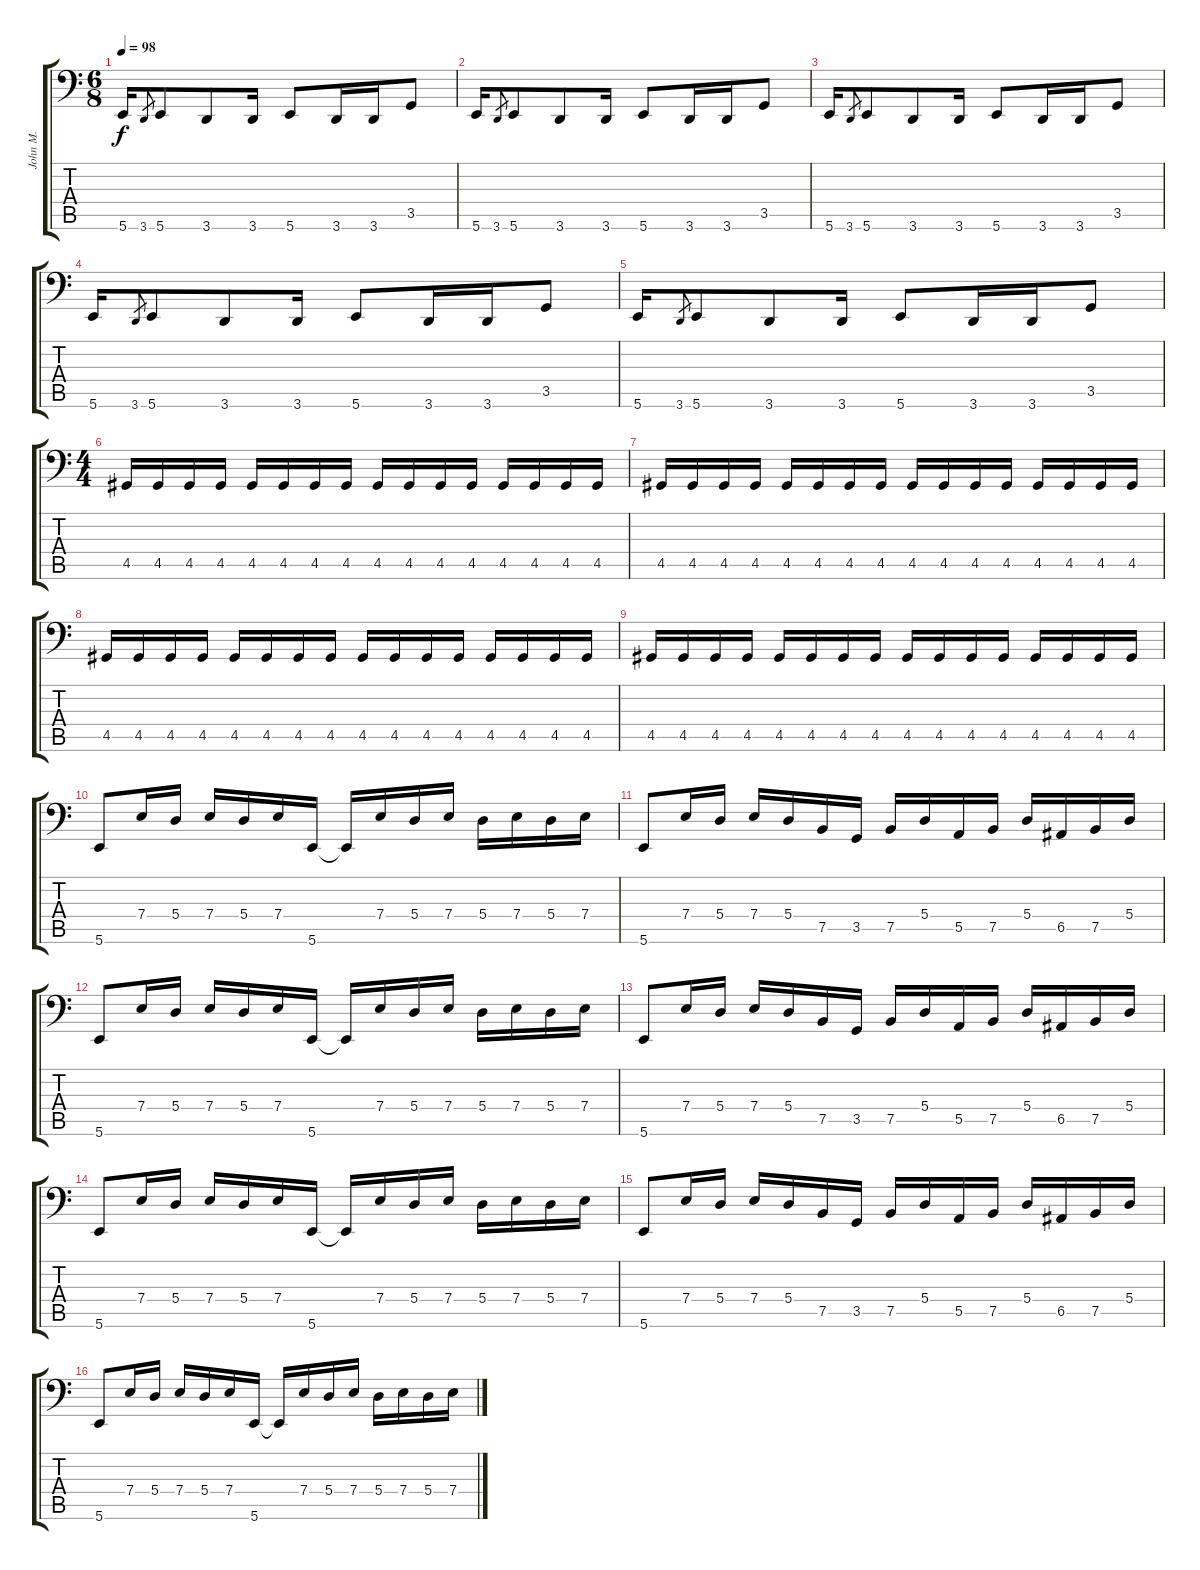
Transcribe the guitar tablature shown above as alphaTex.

\track ("John M." "John M.") {instrument electricbassfinger}
\staff {score tabs}
\tuning (C3 G2 D2 A1 E1 B0) {hide}
\ts (6 8)
\tempo 98
\clef f4
\ks c
5.6.16{dy f} 3.6.8{gr} 5.6.8 3.6.8 3.6.16 5.6.8 3.6.16 3.6.16 3.5.8 |
5.6.16 3.6.8{gr} 5.6.8 3.6.8 3.6.16 5.6.8 3.6.16 3.6.16 3.5.8 |
5.6.16 3.6.8{gr} 5.6.8 3.6.8 3.6.16 5.6.8 3.6.16 3.6.16 3.5.8 |
5.6.16 3.6.8{gr} 5.6.8 3.6.8 3.6.16 5.6.8 3.6.16 3.6.16 3.5.8 |
5.6.16 3.6.8{gr} 5.6.8 3.6.8 3.6.16 5.6.8 3.6.16 3.6.16 3.5.8 |
\ts (4 4)
4.5.16 4.5.16 4.5.16 4.5.16 4.5.16 4.5.16 4.5.16 4.5.16 4.5.16 4.5.16 4.5.16 4.5.16 4.5.16 4.5.16 4.5.16 4.5.16 |
4.5.16 4.5.16 4.5.16 4.5.16 4.5.16 4.5.16 4.5.16 4.5.16 4.5.16 4.5.16 4.5.16 4.5.16 4.5.16 4.5.16 4.5.16 4.5.16 |
4.5.16 4.5.16 4.5.16 4.5.16 4.5.16 4.5.16 4.5.16 4.5.16 4.5.16 4.5.16 4.5.16 4.5.16 4.5.16 4.5.16 4.5.16 4.5.16 |
4.5.16 4.5.16 4.5.16 4.5.16 4.5.16 4.5.16 4.5.16 4.5.16 4.5.16 4.5.16 4.5.16 4.5.16 4.5.16 4.5.16 4.5.16 4.5.16 |
5.6.8 7.4.16 5.4.16 7.4.16 5.4.16 7.4.16 5.6.16 5.6{t}.16 7.4.16 5.4.16 7.4.16 5.4.16 7.4.16 5.4.16 7.4.16 |
5.6.8 7.4.16 5.4.16 7.4.16 5.4.16 7.5.16 3.5.16 7.5.16 5.4.16 5.5.16 7.5.16 5.4.16 6.5.16 7.5.16 5.4.16 |
5.6.8 7.4.16 5.4.16 7.4.16 5.4.16 7.4.16 5.6.16 5.6{t}.16 7.4.16 5.4.16 7.4.16 5.4.16 7.4.16 5.4.16 7.4.16 |
5.6.8 7.4.16 5.4.16 7.4.16 5.4.16 7.5.16 3.5.16 7.5.16 5.4.16 5.5.16 7.5.16 5.4.16 6.5.16 7.5.16 5.4.16 |
5.6.8 7.4.16 5.4.16 7.4.16 5.4.16 7.4.16 5.6.16 5.6{t}.16 7.4.16 5.4.16 7.4.16 5.4.16 7.4.16 5.4.16 7.4.16 |
5.6.8 7.4.16 5.4.16 7.4.16 5.4.16 7.5.16 3.5.16 7.5.16 5.4.16 5.5.16 7.5.16 5.4.16 6.5.16 7.5.16 5.4.16 |
5.6.8 7.4.16 5.4.16 7.4.16 5.4.16 7.4.16 5.6.16 5.6{t}.16 7.4.16 5.4.16 7.4.16 5.4.16 7.4.16 5.4.16 7.4.16
